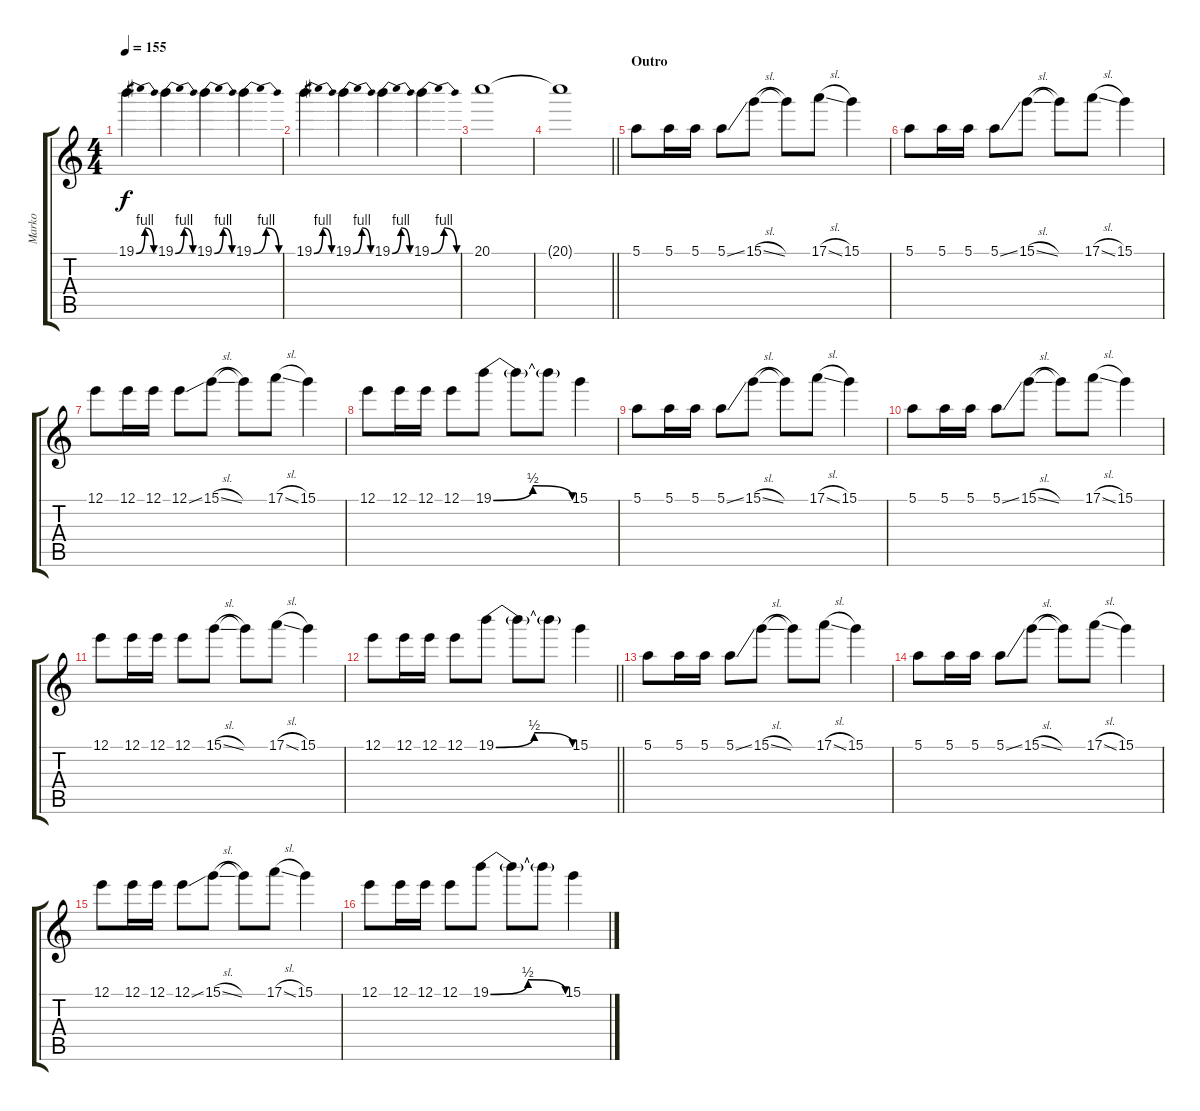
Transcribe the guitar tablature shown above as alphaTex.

\track ("Marko" "Marko") {instrument distortionguitar}
\staff {score tabs}
\tuning (E4 B3 G3 D3 A2 E2) {hide}
\ts (4 4)
\tempo 155
\clef g2
\ks c
19.1{be (bendrelease 0 0 15 4 15 4 60 0)}.4{dy f} 19.1{be (bendrelease 0 0 15 4 15 4 60 0)}.4 19.1{be (bendrelease 0 0 15 4 15 4 60 0)}.4 19.1{be (bendrelease 0 0 15 4 15 4 60 0)}.4 |
19.1{be (bendrelease 0 0 15 4 15 4 60 0)}.4 19.1{be (bendrelease 0 0 15 4 15 4 60 0)}.4 19.1{be (bendrelease 0 0 15 4 15 4 60 0)}.4 19.1{be (bendrelease 0 0 15 4 15 4 60 0)}.4 |
20.1.1 |
\barLineRight lightlight
20.1{t}.1 |
\section ("" "Outro")
5.1.8{volume 13} 5.1.16 5.1.16 5.1{ss}.8 15.1{sl}.8 15.1{t}.8 17.1{sl}.8 15.1.4 |
5.1.8 5.1.16 5.1.16 5.1{ss}.8 15.1{sl}.8 15.1{t}.8 17.1{sl}.8 15.1.4 |
12.1.8 12.1.16 12.1.16 12.1{ss}.8 15.1{sl}.8 15.1{t}.8 17.1{sl}.8 15.1.4 |
12.1.8 12.1.16 12.1.16 12.1.8 19.1{be (bendrelease 0 0 15 2 36 2 60 0)}.8 19.1{t}.8 19.1{t}.8 15.1.4 |
5.1.8 5.1.16 5.1.16 5.1{ss}.8 15.1{sl}.8 15.1{t}.8 17.1{sl}.8 15.1.4 |
5.1.8 5.1.16 5.1.16 5.1{ss}.8 15.1{sl}.8 15.1{t}.8 17.1{sl}.8 15.1.4 |
12.1.8 12.1.16 12.1.16 12.1.8 15.1{sl}.8 15.1{t}.8 17.1{sl}.8 15.1.4 |
\barLineRight lightlight
12.1.8 12.1.16 12.1.16 12.1.8 19.1{be (bendrelease 0 0 15 2 36 2 60 0)}.8 19.1{t}.8 19.1{t}.8 15.1.4 |
5.1.8 5.1.16 5.1.16 5.1{ss}.8 15.1{sl}.8 15.1{t}.8 17.1{sl}.8 15.1.4 |
5.1.8 5.1.16 5.1.16 5.1{ss}.8 15.1{sl}.8 15.1{t}.8 17.1{sl}.8 15.1.4 |
12.1.8 12.1.16 12.1.16 12.1{ss}.8 15.1{sl}.8 15.1{t}.8 17.1{sl}.8 15.1.4 |
12.1.8 12.1.16 12.1.16 12.1.8 19.1{be (bendrelease 0 0 15 2 36 2 60 0)}.8 19.1{t}.8 19.1{t}.8 15.1.4
